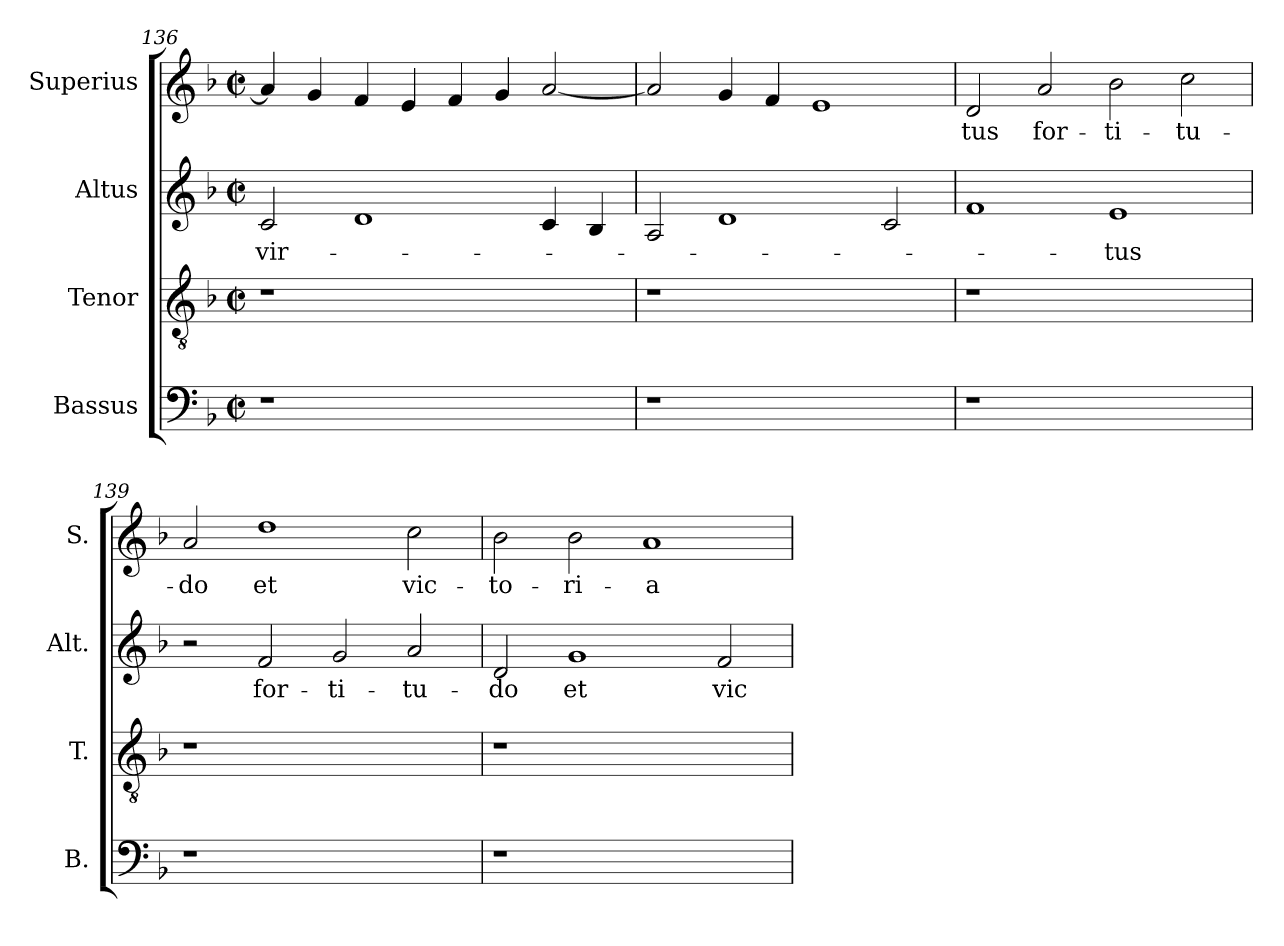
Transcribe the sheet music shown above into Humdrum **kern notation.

**kern	**kern	**kern	**text	**kern	**text
*part4	*part3	*part2	*part2	*part1	*part1
*staff4	*staff3	*staff2	*staff2	*staff1	*staff1
*I"Bassus	*I"Tenor	*I"Altus	*	*I"Superius	*
*I'B.	*I'T.	*I'Alt.	*	*I'S.	*
!!LO:PB:g=z
*clefF4	*clefGv2	*clefG2	*	*clefG2	*
*	*ITrd7c12	*	*	*	*
*k[b-]	*k[b-]	*k[b-]	*	*k[b-]	*
*F:	*F:	*F:	*	*F:	*
*M2/2	*M2/2	*M2/2	*	*M2/2	*
*met(c|)	*met(c|)	*met(c|)	*	*met(c|)	*
=136	=136	=136	=136	=136	=136
!LO:N:vis=1	!LO:N:vis=1	!	!	!	!
!	!	!	!LO:LY:b:color=#000000	!	!
1r	1r	2ci/	vir-	4ai/]	.
.	.	.	.	4gi/	.
.	.	1di	.	4fi/	.
.	.	.	.	4ei/	.
1ryy	1ryy	.	.	4fi/	.
.	.	.	.	4gi/	.
.	.	4ci/	.	[<2ai/	.
.	.	4B-i/	.	.	.
=137	=137	=137	=137	=137	=137
!LO:N:vis=1	!LO:N:vis=1	!	!	!	!
1r	1r	2Ai/	.	2ai/]	.
.	.	1di	.	4gi/	.
.	.	.	.	4fi/	.
1ryy	1ryy	.	.	1ei	.
.	.	2ci/	.	.	.
=138	=138	=138	=138	=138	=138
!LO:N:vis=1	!LO:N:vis=1	!	!	!	!
!	!	!	!	!	!LO:LY:b:color=#000000
1r	1r	1fi	.	2di/	-tus
!	!	!	!	!	!LO:LY:b:color=#000000
.	.	.	.	2ai/	for-
!	!	!	!LO:LY:b:color=#000000	!	!
!	!	!	!	!	!LO:LY:b:color=#000000
1ryy	1ryy	1ei	-tus	2b-i\	-ti-
!	!	!	!	!	!LO:LY:b:color=#000000
.	.	.	.	2cci\	-tu-
=139	=139	=139	=139	=139	=139
!LO:N:vis=1	!LO:N:vis=1	!	!	!	!
!	!	!	!	!	!LO:LY:b:color=#000000
1r	1r	2r	.	2ai/	-do
!	!	!	!LO:LY:b:color=#000000	!	!
!	!	!	!	!	!LO:LY:b:color=#000000
.	.	2fi/	for-	1ddi	et
!	!	!	!LO:LY:b:color=#000000	!	!
1ryy	1ryy	2gi/	-ti-	.	.
!	!	!	!LO:LY:b:color=#000000	!	!
!	!	!	!	!	!LO:LY:b:color=#000000
.	.	2ai/	-tu-	2cci\	vic-
=140	=140	=140	=140	=140	=140
!LO:N:vis=1	!LO:N:vis=1	!	!	!	!
!	!	!	!LO:LY:b:color=#000000	!	!
!	!	!	!	!	!LO:LY:b:color=#000000
1r	1r	2di/	-do	2b-i\	-to-
!	!	!	!LO:LY:b:color=#000000	!	!
!	!	!	!	!	!LO:LY:b:color=#000000
.	.	1gi	et	2b-i\	-ri-
!	!	!	!	!	!LO:LY:b:color=#000000
1ryy	1ryy	.	.	1ai	-a
!	!	!	!LO:LY:b:color=#000000	!	!
.	.	2fi/	vic-	.	.
=	=	=	=	=	=
*-	*-	*-	*-	*-	*-
